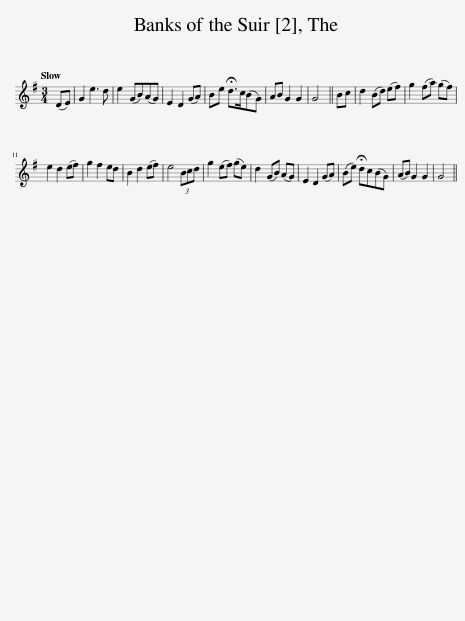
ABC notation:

X:1
L:1/8
Q:1/4=120
M:3/4
I:linebreak $
K:G
V:1 treble
V:1
 (DE) | G2 e3 d | e2 (GB)(AG) | E2 D2 (GA) | Be !fermata!d>c(BG) | %5
 AB G2 G2 | G4 || Bc | d2 (Bd) (ef) | g2 (fa) (gf) |$ %10
 e2 d2 (ef) | g2 f2 ed | B2 d2 (ef) | e4 (3Bcd | g2 (ef) (ge) | %15
 d2 (GB) (AG) | E2 D2 (GA) | (Be) !fermata!dc(BG) | (AB) G2 G2 | G4 || %20
